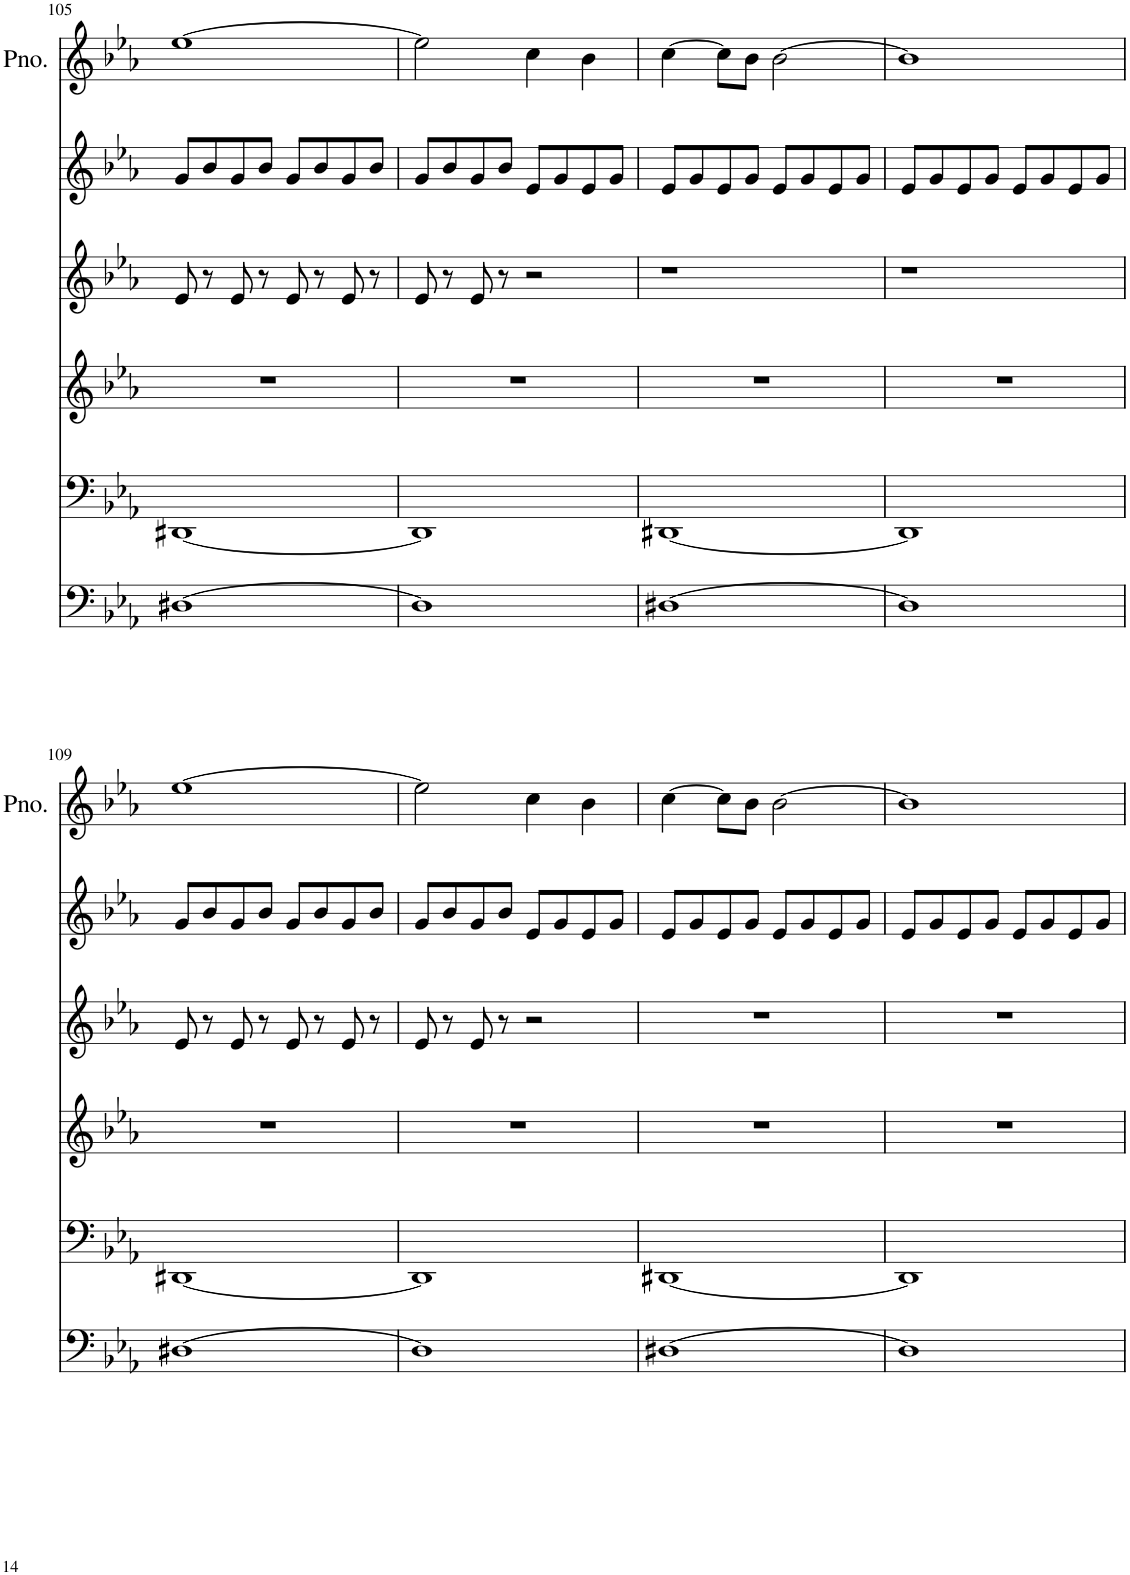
**kern	**kern	**kern	**kern	**kern	**kern
*part6	*part5	*part4	*part3	*part2	*part1
*staff6	*staff5	*staff4	*staff3	*staff2	*staff1
*I"Piano	*I"Piano	*I"Piano	*I"Piano	*I"Piano	*I"Piano
*I'Pno	*I'Pno	*I'Pno	*I'Pno	*I'Pno	*I'Pno.
!!LO:PB:g=z
*clefF4	*clefF4	*clefG2	*clefG2	*clefG2	*clefG2
*k[b-e-a-]	*k[b-e-a-]	*k[b-e-a-]	*k[b-e-a-]	*k[b-e-a-]	*k[b-e-a-]
*M4/4	*M4/4	*M4/4	*M4/4	*M4/4	*M4/4
=105	=105	=105	=105	=105	=105
[1D#X	[1DD#X	1r	8e-/	8g/L	[1ee-
.	.	.	8r	8b-/	.
.	.	.	8e-/	8g/	.
.	.	.	8r	8b-/J	.
.	.	.	8e-/	8g/L	.
.	.	.	8r	8b-/	.
.	.	.	8e-/	8g/	.
.	.	.	8r	8b-/J	.
=106	=106	=106	=106	=106	=106
1D#]	1DD#]	1r	8e-/	8g/L	2ee-\]
.	.	.	8r	8b-/	.
.	.	.	8e-/	8g/	.
.	.	.	8r	8b-/J	.
.	.	.	2r	8e-/L	4cc\
.	.	.	.	8g/	.
.	.	.	.	8e-/	4b-\
.	.	.	.	8g/J	.
=107	=107	=107	=107	=107	=107
[1D#X	[1DD#X	1r	1r	8e-/L	[4cc\
.	.	.	.	8g/	.
.	.	.	.	8e-/	8cc\L]
.	.	.	.	8g/J	8b-\J
.	.	.	.	8e-/L	[2b-\
.	.	.	.	8g/	.
.	.	.	.	8e-/	.
.	.	.	.	8g/J	.
=108	=108	=108	=108	=108	=108
1D#]	1DD#]	1r	1r	8e-/L	1b-]
.	.	.	.	8g/	.
.	.	.	.	8e-/	.
.	.	.	.	8g/J	.
.	.	.	.	8e-/L	.
.	.	.	.	8g/	.
.	.	.	.	8e-/	.
.	.	.	.	8g/J	.
!!LO:LB:g=z
=109	=109	=109	=109	=109	=109
[1D#X	[1DD#X	1r	8e-/	8g/L	[1ee-
.	.	.	8r	8b-/	.
.	.	.	8e-/	8g/	.
.	.	.	8r	8b-/J	.
.	.	.	8e-/	8g/L	.
.	.	.	8r	8b-/	.
.	.	.	8e-/	8g/	.
.	.	.	8r	8b-/J	.
=110	=110	=110	=110	=110	=110
1D#]	1DD#]	1r	8e-/	8g/L	2ee-\]
.	.	.	8r	8b-/	.
.	.	.	8e-/	8g/	.
.	.	.	8r	8b-/J	.
.	.	.	2r	8e-/L	4cc\
.	.	.	.	8g/	.
.	.	.	.	8e-/	4b-\
.	.	.	.	8g/J	.
=111	=111	=111	=111	=111	=111
[1D#X	[1DD#X	1r	1r	8e-/L	[4cc\
.	.	.	.	8g/	.
.	.	.	.	8e-/	8cc\L]
.	.	.	.	8g/J	8b-\J
.	.	.	.	8e-/L	[2b-\
.	.	.	.	8g/	.
.	.	.	.	8e-/	.
.	.	.	.	8g/J	.
=112	=112	=112	=112	=112	=112
1D#]	1DD#]	1r	1r	8e-/L	1b-]
.	.	.	.	8g/	.
.	.	.	.	8e-/	.
.	.	.	.	8g/J	.
.	.	.	.	8e-/L	.
.	.	.	.	8g/	.
.	.	.	.	8e-/	.
.	.	.	.	8g/J	.
=	=	=	=	=	=
*-	*-	*-	*-	*-	*-
